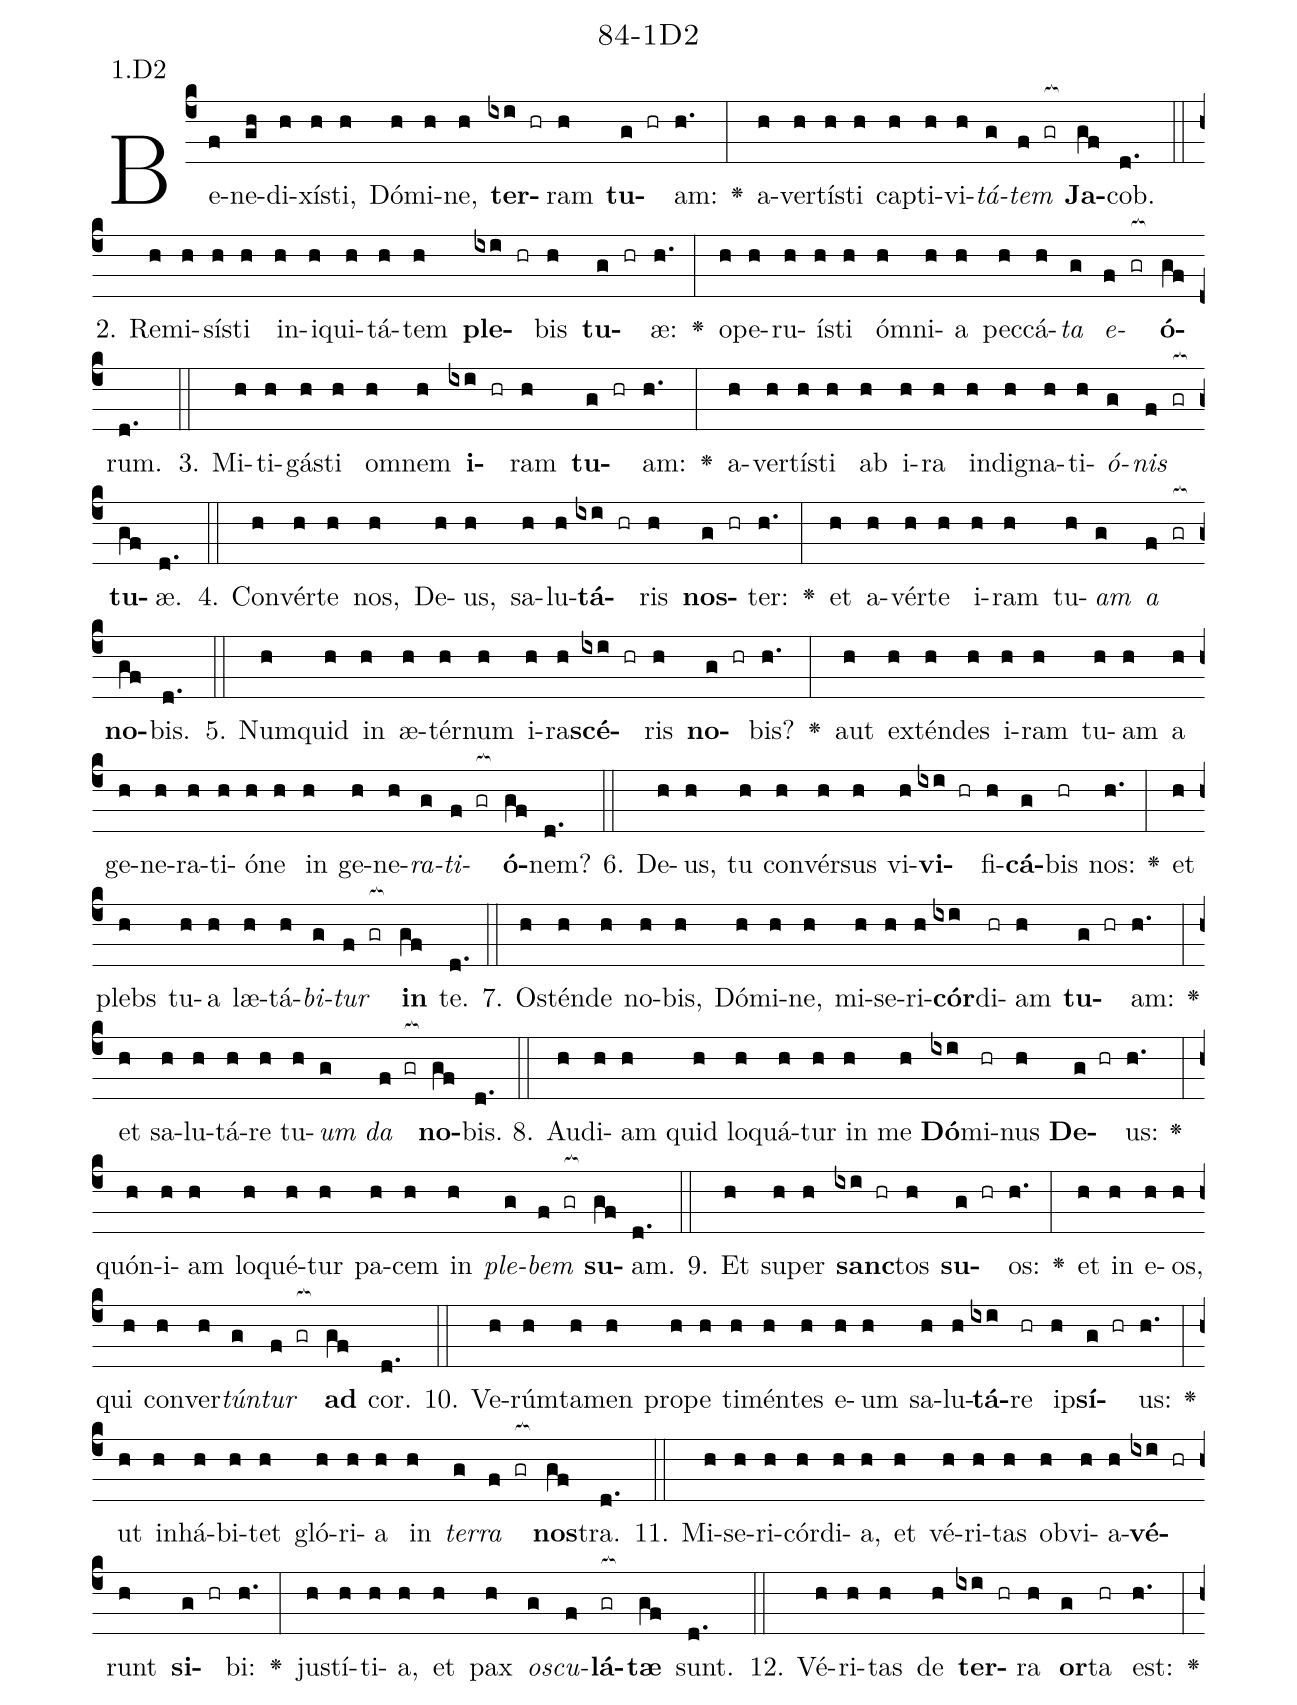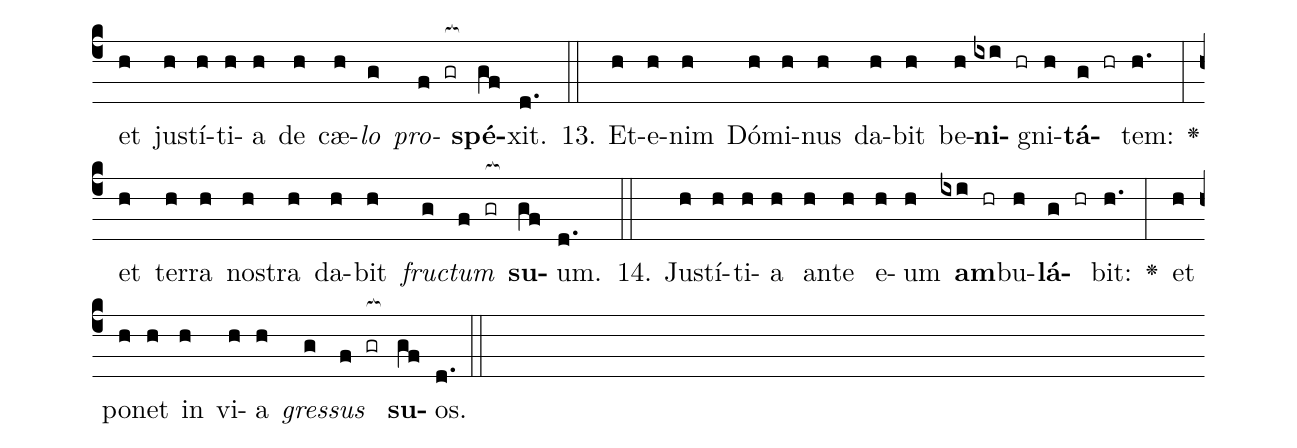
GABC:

name: 84-1D2;
annotation: 1.D2;
%%
(c4)Be(f)ne(gh)di(h)xís(h)ti,(h) Dó(h)mi(h)ne,(h) <b>ter</b>(ixi hr)ram(h) <b>tu</b>(g hr)am:(h.) <v>\greheightstar</v>(:) a(h)ver(h)tís(h)ti(h) cap(h)ti(h)vi(h)<i>tá</i>(g)<i>tem</i>(f gr[ocb:1{]) <b>Ja</b>(gf[ocb:0}])cob.(d.) (::)
2. Re(h)mi(h)sís(h)ti(h) in(h)i(h)qui(h)tá(h)tem(h) <b>ple</b>(ixi hr)bis(h) <b>tu</b>(g hr)æ:(h.) <v>\greheightstar</v>(:) o(h)pe(h)ru(h)ís(h)ti(h) óm(h)ni(h)a(h) pec(h)cá(h)<i>ta</i>(g) <i>e</i>(f gr[ocb:1{])<b>ó</b>(gf[ocb:0}])rum.(d.) (::)
3. Mi(h)ti(h)gás(h)ti(h) om(h)nem(h) <b>i</b>(ixi hr)ram(h) <b>tu</b>(g hr)am:(h.) <v>\greheightstar</v>(:) a(h)ver(h)tís(h)ti(h) ab(h) i(h)ra(h) in(h)di(h)gna(h)ti(h)<i>ó</i>(g)<i>nis</i>(f gr[ocb:1{]) <b>tu</b>(gf[ocb:0}])æ.(d.) (::)
4. Con(h)vér(h)te(h) nos,(h) De(h)us,(h) sa(h)lu(h)<b>tá</b>(ixi hr)ris(h) <b>nos</b>(g hr)ter:(h.) <v>\greheightstar</v>(:) et(h) a(h)vér(h)te(h) i(h)ram(h) tu(h)<i>am</i>(g) <i>a</i>(f gr[ocb:1{]) <b>no</b>(gf[ocb:0}])bis.(d.) (::)
5. Num(h)quid(h) in(h) æ(h)tér(h)num(h) i(h)ra(h)<b>scé</b>(ixi hr)ris(h) <b>no</b>(g hr)bis?(h.) <v>\greheightstar</v>(:) aut(h) ex(h)tén(h)des(h) i(h)ram(h) tu(h)am(h) a(h) ge(h)ne(h)ra(h)ti(h)ó(h)ne(h) in(h) ge(h)ne(h)<i>ra</i>(g)<i>ti</i>(f gr[ocb:1{])<b>ó</b>(gf[ocb:0}])nem?(d.) (::)
6. De(h)us,(h) tu(h) con(h)vér(h)sus(h) vi(h)<b>vi</b>(ixi hr)fi(h)<b>cá</b>(g)bis(hr) nos:(h.) <v>\greheightstar</v>(:) et(h) plebs(h) tu(h)a(h) læ(h)tá(h)<i>bi</i>(g)<i>tur</i>(f gr[ocb:1{]) <b>in</b>(gf[ocb:0}]) te.(d.) (::)
7. Os(h)tén(h)de(h) no(h)bis,(h) Dó(h)mi(h)ne,(h) mi(h)se(h)ri(h)<b>cór</b>(ixi)di(hr)am(h) <b>tu</b>(g hr)am:(h.) <v>\greheightstar</v>(:) et(h) sa(h)lu(h)tá(h)re(h) tu(h)<i>um</i>(g) <i>da</i>(f gr[ocb:1{]) <b>no</b>(gf[ocb:0}])bis.(d.) (::)
8. Au(h)di(h)am(h) quid(h) lo(h)quá(h)tur(h) in(h) me(h) <b>Dó</b>(ixi)mi(hr)nus(h) <b>De</b>(g hr)us:(h.) <v>\greheightstar</v>(:) quón(h)i(h)am(h) lo(h)qué(h)tur(h) pa(h)cem(h) in(h) <i>ple</i>(g)<i>bem</i>(f gr[ocb:1{]) <b>su</b>(gf[ocb:0}])am.(d.) (::)
9. Et(h) su(h)per(h) <b>sanc</b>(ixi hr)tos(h) <b>su</b>(g hr)os:(h.) <v>\greheightstar</v>(:) et(h) in(h) e(h)os,(h) qui(h) con(h)ver(h)<i>tún</i>(g)<i>tur</i>(f gr[ocb:1{]) <b>ad</b>(gf[ocb:0}]) cor.(d.) (::)
10. Ve(h)rúm(h)ta(h)men(h) pro(h)pe(h) ti(h)mén(h)tes(h) e(h)um(h) sa(h)lu(h)<b>tá</b>(ixi)re(hr) ip(h)<b>sí</b>(g hr)us:(h.) <v>\greheightstar</v>(:) ut(h) in(h)há(h)bi(h)tet(h) gló(h)ri(h)a(h) in(h) <i>ter</i>(g)<i>ra</i>(f gr[ocb:1{]) <b>nos</b>(gf[ocb:0}])tra.(d.) (::)
11. Mi(h)se(h)ri(h)cór(h)di(h)a,(h) et(h) vé(h)ri(h)tas(h) ob(h)vi(h)a(h)<b>vé</b>(ixi hr)runt(h) <b>si</b>(g hr)bi:(h.) <v>\greheightstar</v>(:) jus(h)tí(h)ti(h)a,(h) et(h) pax(h) <i>os</i>(g)<i>cu</i>(f)<b>lá</b>(gr[ocb:1{])<b>tæ</b>(gf[ocb:0}]) sunt.(d.) (::)
12. Vé(h)ri(h)tas(h) de(h) <b>ter</b>(ixi hr)ra(h) <b>or</b>(g)ta(hr) est:(h.) <v>\greheightstar</v>(:) et(h) jus(h)tí(h)ti(h)a(h) de(h) cæ(h)<i>lo</i>(g) <i>pro</i>(f gr[ocb:1{])<b>spé</b>(gf[ocb:0}])xit.(d.) (::)
13. Et(h)e(h)nim(h) Dó(h)mi(h)nus(h) da(h)bit(h) be(h)<b>ni</b>(ixi hr)gni(h)<b>tá</b>(g hr)tem:(h.) <v>\greheightstar</v>(:) et(h) ter(h)ra(h) nos(h)tra(h) da(h)bit(h) <i>fruc</i>(g)<i>tum</i>(f gr[ocb:1{]) <b>su</b>(gf[ocb:0}])um.(d.) (::)
14. Jus(h)tí(h)ti(h)a(h) an(h)te(h) e(h)um(h) <b>am</b>(ixi hr)bu(h)<b>lá</b>(g hr)bit:(h.) <v>\greheightstar</v>(:) et(h) po(h)net(h) in(h) vi(h)a(h) <i>gres</i>(g)<i>sus</i>(f gr[ocb:1{]) <b>su</b>(gf[ocb:0}])os.(d.) (::)
